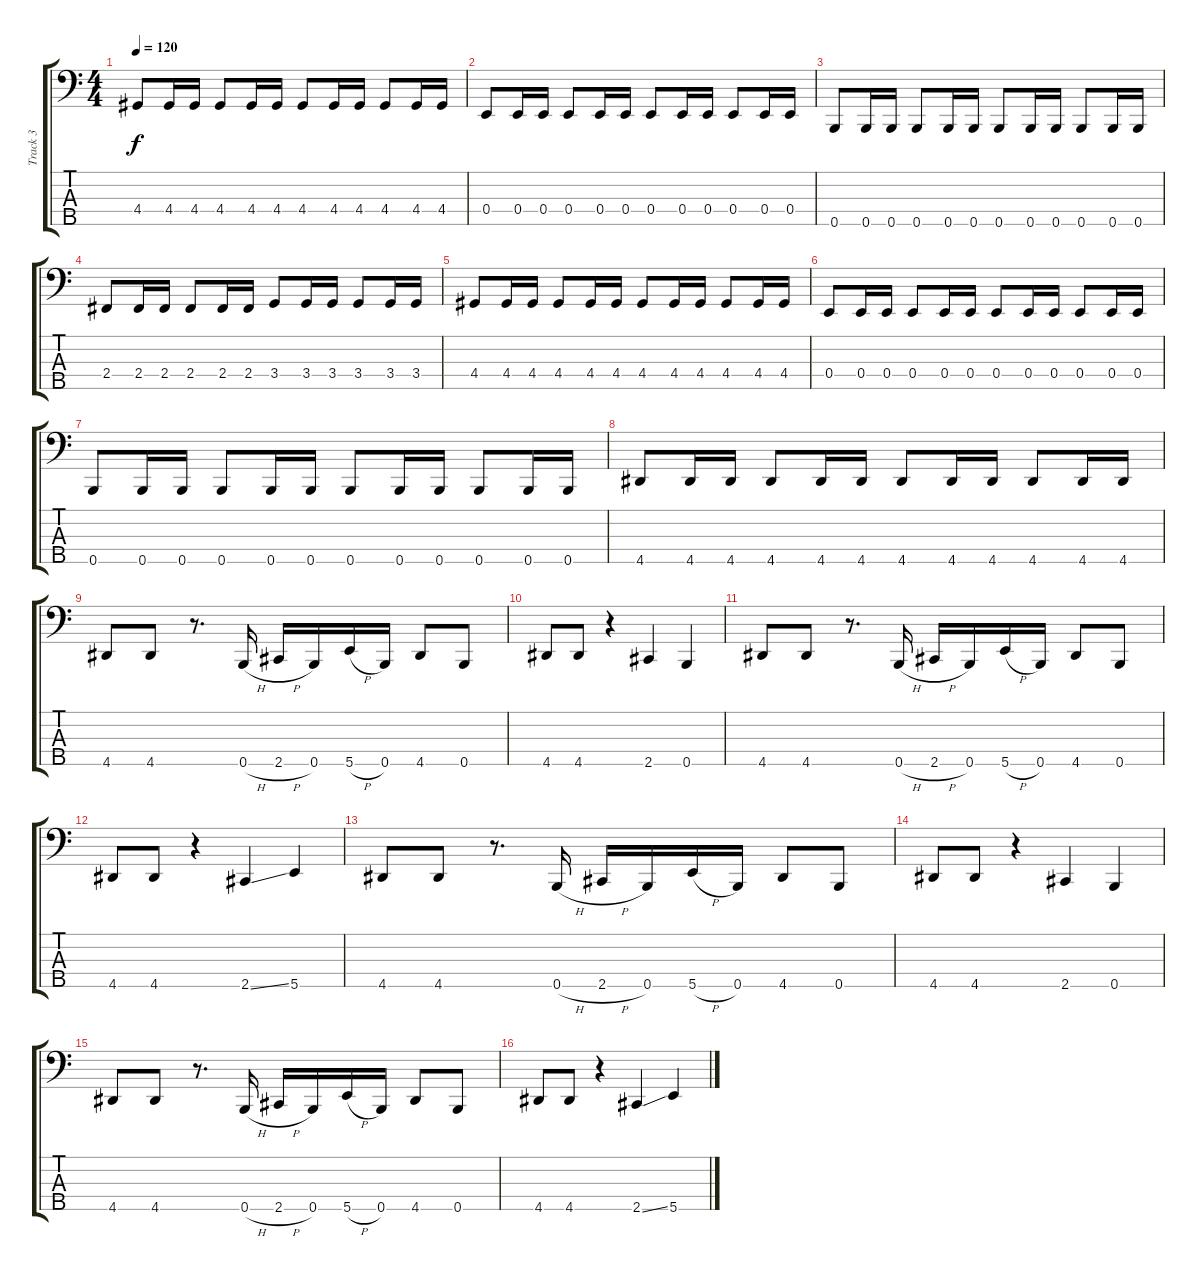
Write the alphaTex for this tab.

\track ("Track 3" "Track 3") {instrument electricbassfinger}
\staff {score tabs}
\tuning (G2 D2 A1 E1 B0) {hide}
\ts (4 4)
\tempo 120
\clef f4
\ks c
4.4.8{dy f} 4.4.16{beam merge} 4.4.16 4.4.8 4.4.16 4.4.16{beam split} 4.4.8 4.4.16 4.4.16 4.4.8 4.4.16 4.4.16 |
0.4.8 0.4.16 0.4.16 0.4.8 0.4.16 0.4.16 0.4.8 0.4.16 0.4.16 0.4.8 0.4.16 0.4.16 |
0.5.8 0.5.16 0.5.16 0.5.8 0.5.16 0.5.16 0.5.8 0.5.16 0.5.16 0.5.8 0.5.16 0.5.16 |
2.4.8 2.4.16 2.4.16 2.4.8 2.4.16 2.4.16 3.4.8 3.4.16 3.4.16 3.4.8 3.4.16 3.4.16 |
4.4.8 4.4.16{beam merge} 4.4.16 4.4.8 4.4.16 4.4.16{beam split} 4.4.8 4.4.16 4.4.16 4.4.8 4.4.16 4.4.16 |
0.4.8 0.4.16 0.4.16 0.4.8 0.4.16 0.4.16 0.4.8 0.4.16 0.4.16 0.4.8 0.4.16 0.4.16 |
0.5.8 0.5.16 0.5.16 0.5.8 0.5.16 0.5.16 0.5.8 0.5.16 0.5.16 0.5.8 0.5.16 0.5.16 |
4.5.8 4.5.16 4.5.16 4.5.8 4.5.16 4.5.16 4.5.8 4.5.16 4.5.16 4.5.8 4.5.16 4.5.16 |
4.5.8 4.5.8 r.8{d} 0.5{h}.16 2.5{h}.16 0.5.16 5.5{h}.16 0.5.16 4.5.8 0.5.8 |
4.5.8 4.5.8 r.4 2.5.4 0.5.4 |
4.5.8 4.5.8 r.8{d} 0.5{h}.16 2.5{h}.16 0.5.16 5.5{h}.16 0.5.16 4.5.8 0.5.8 |
4.5.8 4.5.8 r.4 2.5{ss}.4 5.5.4 |
4.5.8 4.5.8 r.8{d} 0.5{h}.16 2.5{h}.16 0.5.16 5.5{h}.16 0.5.16 4.5.8 0.5.8 |
4.5.8 4.5.8 r.4 2.5.4 0.5.4 |
4.5.8 4.5.8 r.8{d} 0.5{h}.16 2.5{h}.16 0.5.16 5.5{h}.16 0.5.16 4.5.8 0.5.8 |
4.5.8 4.5.8 r.4 2.5{ss}.4 5.5.4
